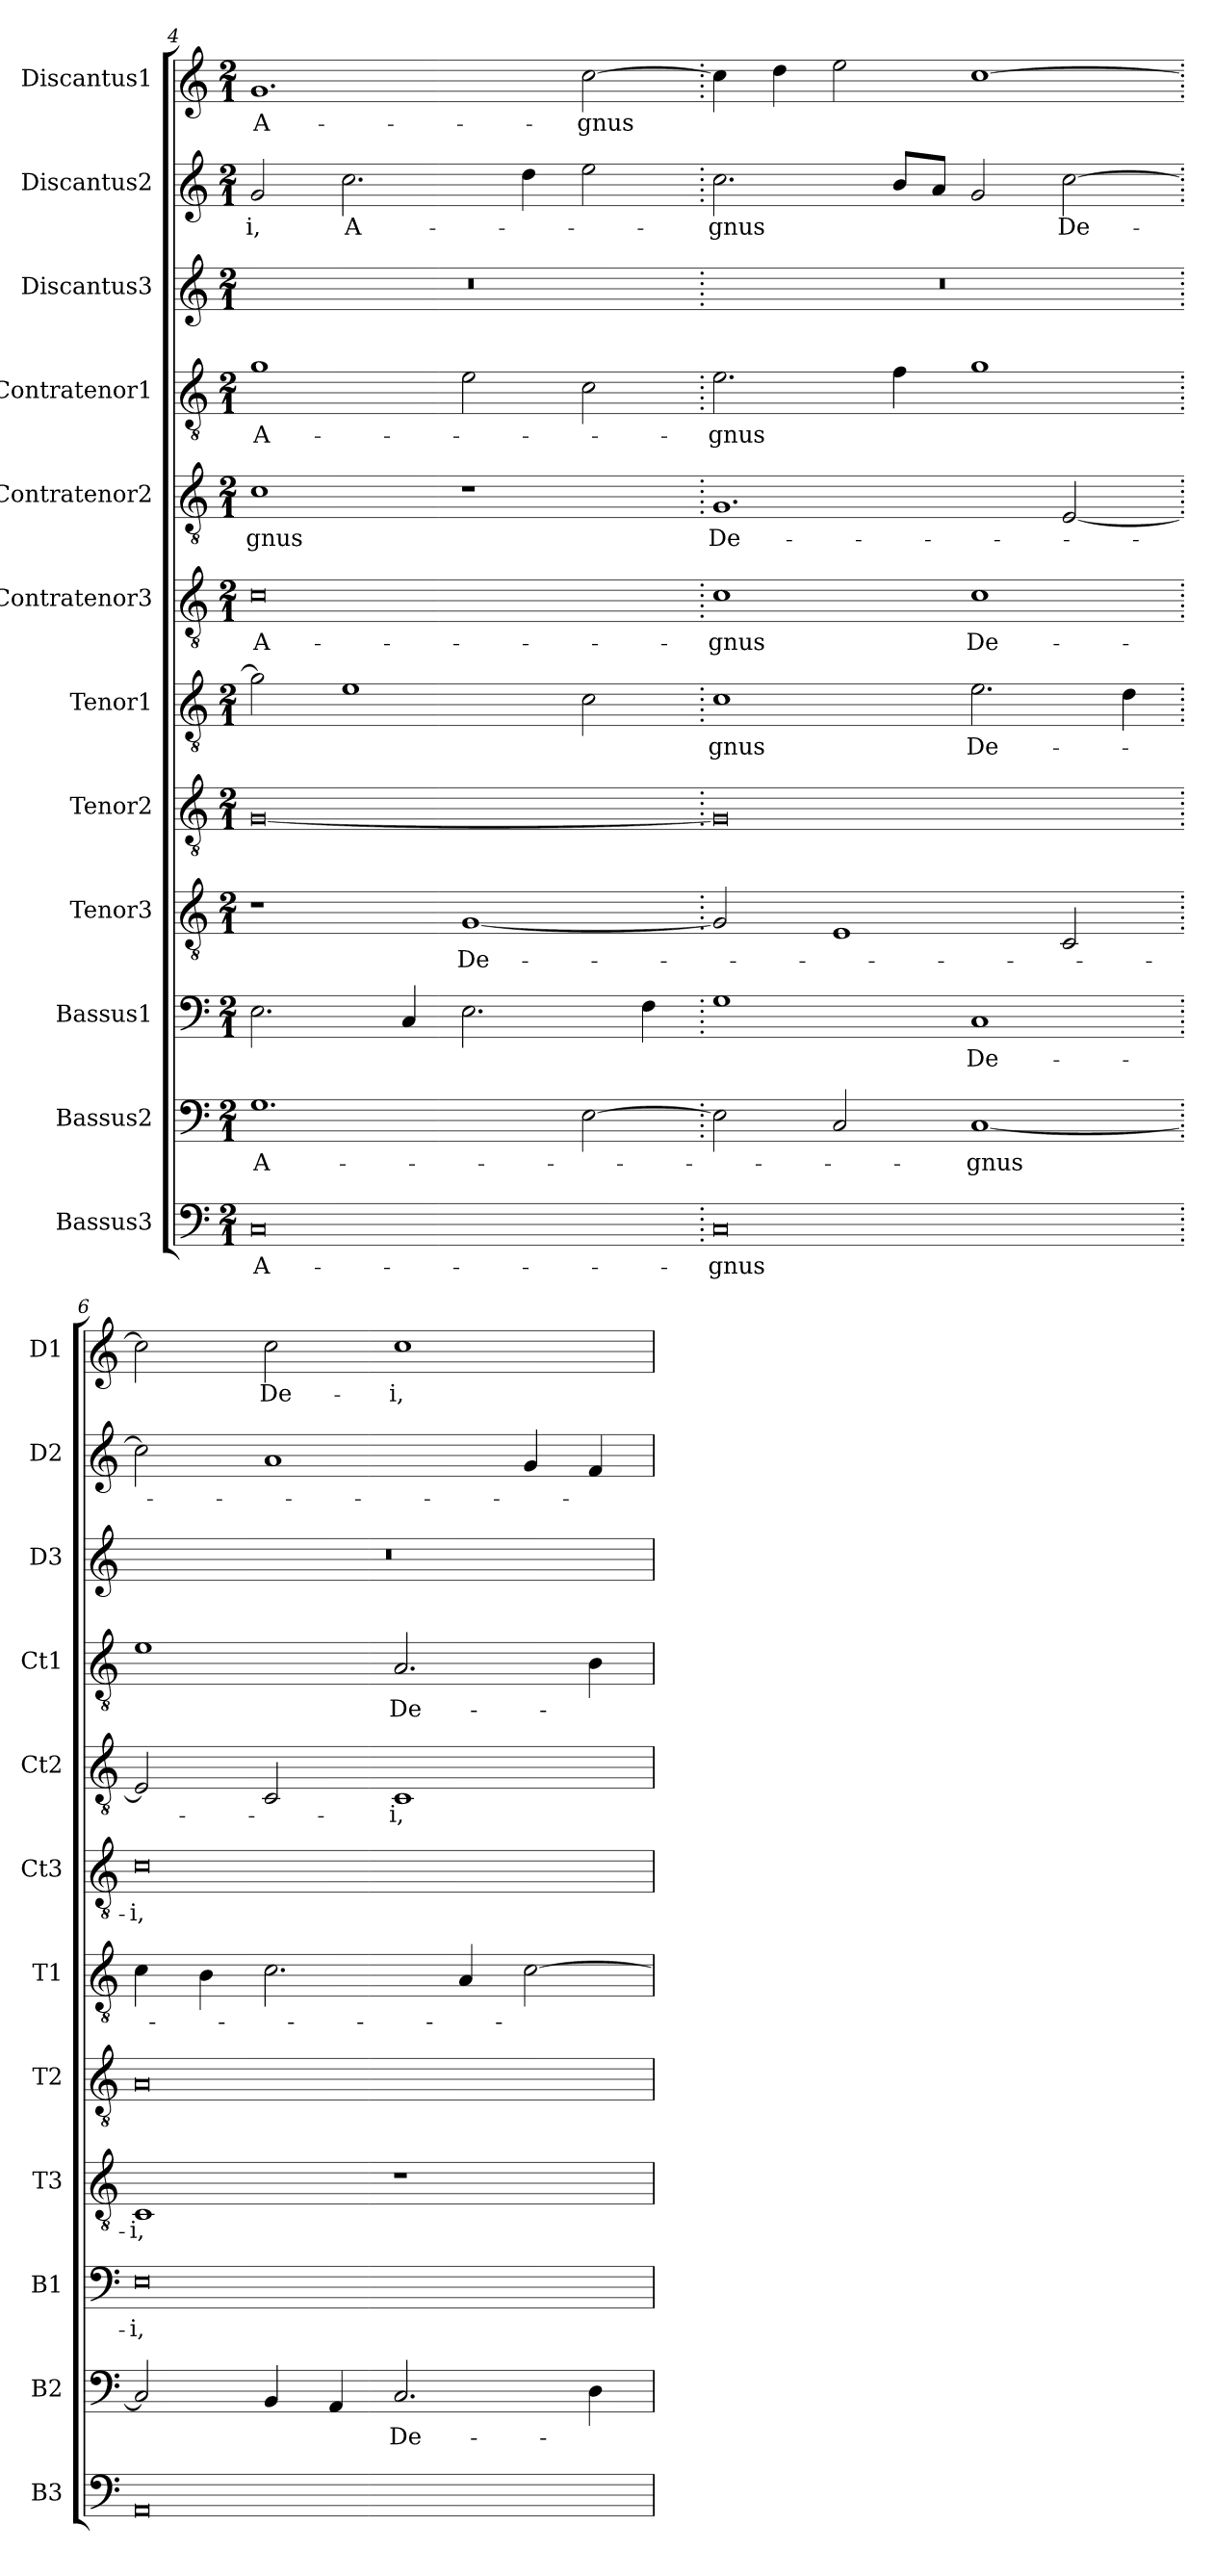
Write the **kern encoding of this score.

**kern	**text	**kern	**text	**kern	**text	**kern	**text	**kern	**kern	**text	**kern	**text	**kern	**text	**kern	**text	**kern	**kern	**text	**kern	**text
*part12	*part12	*part11	*part11	*part10	*part10	*part9	*part9	*part8	*part7	*part7	*part6	*part6	*part5	*part5	*part4	*part4	*part3	*part2	*part2	*part1	*part1
*staff12	*staff12	*staff11	*staff11	*staff10	*staff10	*staff9	*staff9	*staff8	*staff7	*staff7	*staff6	*staff6	*staff5	*staff5	*staff4	*staff4	*staff3	*staff2	*staff2	*staff1	*staff1
*I"Bassus3	*	*I"Bassus2	*	*I"Bassus1	*	*I"Tenor3	*	*I"Tenor2	*I"Tenor1	*	*I"Contratenor3	*	*I"Contratenor2	*	*I"Contratenor1	*	*I"Discantus3	*I"Discantus2	*	*I"Discantus1	*
*I'B3	*	*I'B2	*	*I'B1	*	*I'T3	*	*I'T2	*I'T1	*	*I'Ct3	*	*I'Ct2	*	*I'Ct1	*	*I'D3	*I'D2	*	*I'D1	*
*clefF4	*	*clefF4	*	*clefF4	*	*clefGv2	*	*clefGv2	*clefGv2	*	*clefGv2	*	*clefGv2	*	*clefGv2	*	*clefG2	*clefG2	*	*clefG2	*
*k[]	*	*k[]	*	*k[]	*	*k[]	*	*k[]	*k[]	*	*k[]	*	*k[]	*	*k[]	*	*k[]	*k[]	*	*k[]	*
*M2/1	*	*M2/1	*	*M2/1	*	*M2/1	*	*M2/1	*M2/1	*	*M2/1	*	*M2/1	*	*M2/1	*	*M2/1	*M2/1	*	*M2/1	*
=4	=4	=4	=4	=4	=4	=4	=4	=4	=4	=4	=4	=4	=4	=4	=4	=4	=4	=4	=4	=4	=4
0C	A-	1.G	A-	2.E	.	1r	.	[0G	2g]	.	0c	A-	1c	-gnus	1g	A-	0r	2g	-i,	1.g	A-
.	.	.	.	.	.	.	.	.	1e	.	.	.	.	.	.	.	.	2.cc	A-	.	.
.	.	.	.	4C	.	.	.	.	.	.	.	.	.	.	.	.	.	.	.	.	.
.	.	.	.	2.E	.	[1G	De-	.	.	.	.	.	1r	.	2e	.	.	.	.	.	.
.	.	.	.	.	.	.	.	.	.	.	.	.	.	.	.	.	.	4dd	.	.	.
.	.	[2E	.	.	.	.	.	.	2c	.	.	.	.	.	2c	.	.	2ee	.	[2cc	-gnus
.	.	.	.	4F	.	.	.	.	.	.	.	.	.	.	.	.	.	.	.	.	.
=5.	=5.	=5.	=5.	=5.	=5.	=5.	=5.	=5.	=5.	=5.	=5.	=5.	=5.	=5.	=5.	=5.	=5.	=5.	=5.	=5.	=5.
0C	-gnus	2E]	.	1G	.	2G]	.	0G]	1c	-gnus	1c	-gnus	1.G	De-	2.e	-gnus	0r	2.cc	-gnus	4cc]	.
.	.	.	.	.	.	.	.	.	.	.	.	.	.	.	.	.	.	.	.	4dd	.
.	.	2C	.	.	.	1E	.	.	.	.	.	.	.	.	.	.	.	.	.	2ee	.
.	.	.	.	.	.	.	.	.	.	.	.	.	.	.	4f	.	.	8bL	.	.	.
.	.	.	.	.	.	.	.	.	.	.	.	.	.	.	.	.	.	8aJ	.	.	.
.	.	[1C	-gnus	1C	De-	.	.	.	2.e	De-	1c	De-	.	.	1g	.	.	2g	.	[1cc	.
.	.	.	.	.	.	2C	.	.	.	.	.	.	[2E	.	.	.	.	[2cc	De-	.	.
.	.	.	.	.	.	.	.	.	4d	.	.	.	.	.	.	.	.	.	.	.	.
=6.	=6.	=6.	=6.	=6.	=6.	=6.	=6.	=6.	=6.	=6.	=6.	=6.	=6.	=6.	=6.	=6.	=6.	=6.	=6.	=6.	=6.
0AA	.	2C]	.	0E	-i,	1C	-i,	0A	4c	.	0c	-i,	2E]	.	1e	.	0r	2cc]	.	2cc]	.
.	.	.	.	.	.	.	.	.	4B	.	.	.	.	.	.	.	.	.	.	.	.
.	.	4BB	.	.	.	.	.	.	2.c	.	.	.	2C	.	.	.	.	1a	.	2cc	De-
.	.	4AA	.	.	.	.	.	.	.	.	.	.	.	.	.	.	.	.	.	.	.
.	.	2.C	De-	.	.	1r	.	.	.	.	.	.	1C	-i,	2.A	De-	.	.	.	1cc	-i,
.	.	.	.	.	.	.	.	.	4A	.	.	.	.	.	.	.	.	.	.	.	.
.	.	.	.	.	.	.	.	.	[2c	.	.	.	.	.	.	.	.	4g	.	.	.
.	.	4D	.	.	.	.	.	.	.	.	.	.	.	.	4B	.	.	4f	.	.	.
=	=	=	=	=	=	=	=	=	=	=	=	=	=	=	=	=	=	=	=	=	=
*-	*-	*-	*-	*-	*-	*-	*-	*-	*-	*-	*-	*-	*-	*-	*-	*-	*-	*-	*-	*-	*-
